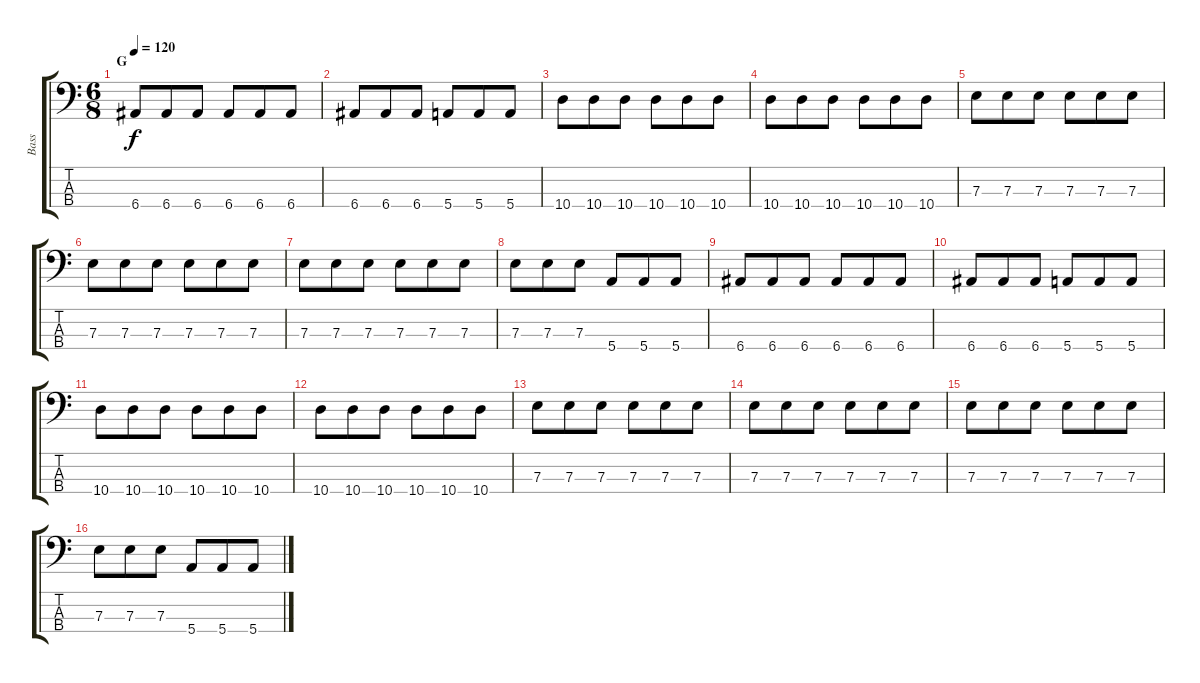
\track ("Bass" "Bass") {instrument electricbassfinger}
\staff {score tabs}
\tuning (G2 D2 A1 E1) {hide}
\ts (6 8)
\section ("" "G")
\tempo 120
\clef f4
\ks c
6.4.8{dy f} 6.4.8 6.4.8 6.4.8 6.4.8 6.4.8 |
6.4.8 6.4.8 6.4.8 5.4.8 5.4.8 5.4.8 |
10.4.8 10.4.8 10.4.8 10.4.8 10.4.8 10.4.8 |
10.4.8 10.4.8 10.4.8 10.4.8 10.4.8 10.4.8 |
7.3.8 7.3.8 7.3.8 7.3.8 7.3.8 7.3.8 |
7.3.8 7.3.8 7.3.8 7.3.8 7.3.8 7.3.8 |
7.3.8 7.3.8 7.3.8 7.3.8 7.3.8 7.3.8 |
7.3.8 7.3.8 7.3.8 5.4.8 5.4.8 5.4.8 |
6.4.8 6.4.8 6.4.8 6.4.8 6.4.8 6.4.8 |
6.4.8 6.4.8 6.4.8 5.4.8 5.4.8 5.4.8 |
10.4.8 10.4.8 10.4.8 10.4.8 10.4.8 10.4.8 |
10.4.8 10.4.8 10.4.8 10.4.8 10.4.8 10.4.8 |
7.3.8 7.3.8 7.3.8 7.3.8 7.3.8 7.3.8 |
7.3.8 7.3.8 7.3.8 7.3.8 7.3.8 7.3.8 |
7.3.8 7.3.8 7.3.8 7.3.8 7.3.8 7.3.8 |
7.3.8 7.3.8 7.3.8 5.4.8 5.4.8 5.4.8
